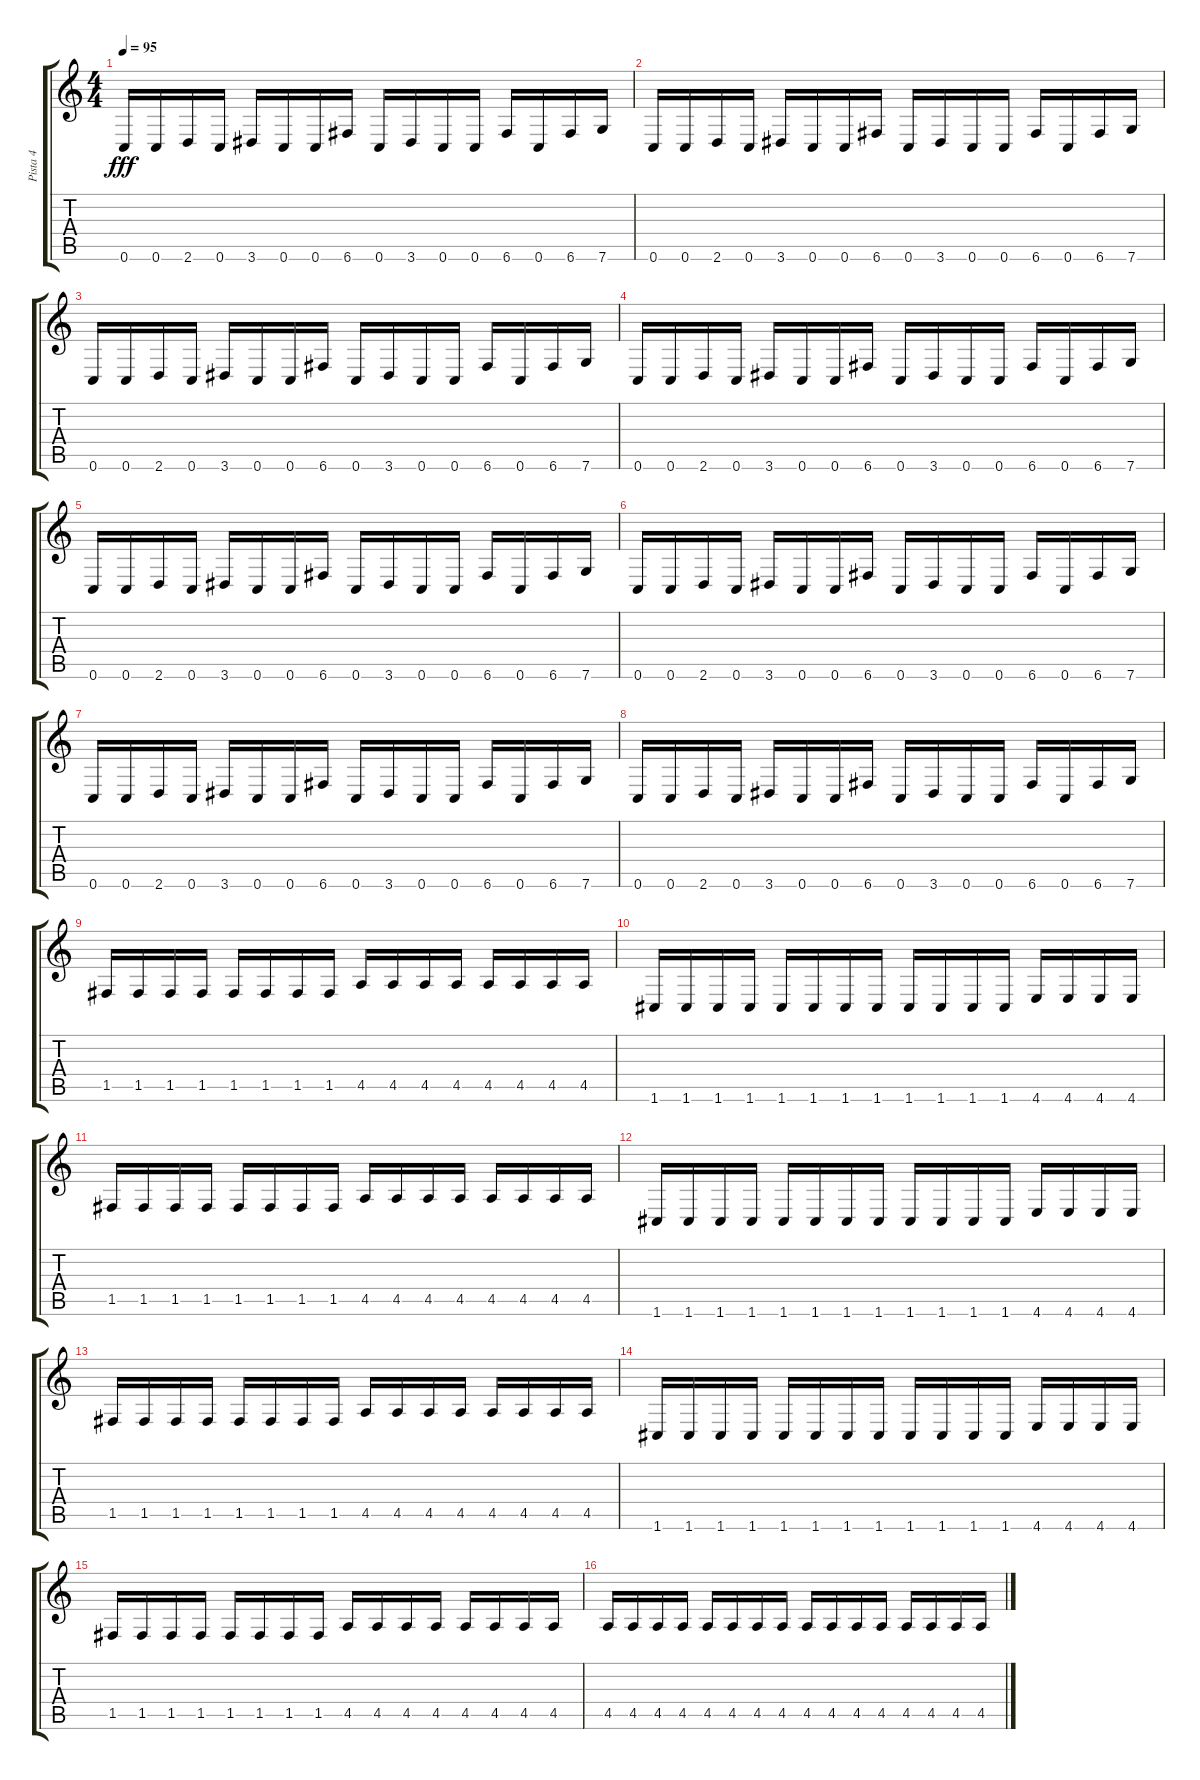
\track ("Pista 4" "Pista 4") {instrument electricbassfinger}
\staff {score tabs}
\tuning (C4 G3 Eb3 Bb2 F2 C2) {hide}
\ts (4 4)
\tempo 95
\clef g2
\ks c
0.6.16{dy fff} 0.6.16 2.6.16 0.6.16 3.6.16 0.6.16 0.6.16 6.6.16 0.6.16 3.6.16 0.6.16 0.6.16 6.6.16 0.6.16 6.6.16 7.6.16 |
0.6.16 0.6.16 2.6.16 0.6.16 3.6.16 0.6.16 0.6.16 6.6.16 0.6.16 3.6.16 0.6.16 0.6.16 6.6.16 0.6.16 6.6.16 7.6.16 |
0.6.16 0.6.16 2.6.16 0.6.16 3.6.16 0.6.16 0.6.16 6.6.16 0.6.16 3.6.16 0.6.16 0.6.16 6.6.16 0.6.16 6.6.16 7.6.16 |
0.6.16 0.6.16 2.6.16 0.6.16 3.6.16 0.6.16 0.6.16 6.6.16 0.6.16 3.6.16 0.6.16 0.6.16 6.6.16 0.6.16 6.6.16 7.6.16 |
0.6.16 0.6.16 2.6.16 0.6.16 3.6.16 0.6.16 0.6.16 6.6.16 0.6.16 3.6.16 0.6.16 0.6.16 6.6.16 0.6.16 6.6.16 7.6.16 |
0.6.16 0.6.16 2.6.16 0.6.16 3.6.16 0.6.16 0.6.16 6.6.16 0.6.16 3.6.16 0.6.16 0.6.16 6.6.16 0.6.16 6.6.16 7.6.16 |
0.6.16 0.6.16 2.6.16 0.6.16 3.6.16 0.6.16 0.6.16 6.6.16 0.6.16 3.6.16 0.6.16 0.6.16 6.6.16 0.6.16 6.6.16 7.6.16 |
0.6.16 0.6.16 2.6.16 0.6.16 3.6.16 0.6.16 0.6.16 6.6.16 0.6.16 3.6.16 0.6.16 0.6.16 6.6.16 0.6.16 6.6.16 7.6.16 |
1.5.16 1.5.16 1.5.16 1.5.16 1.5.16 1.5.16 1.5.16 1.5.16 4.5.16 4.5.16 4.5.16 4.5.16 4.5.16 4.5.16 4.5.16 4.5.16 |
1.6.16 1.6.16 1.6.16 1.6.16 1.6.16 1.6.16 1.6.16 1.6.16 1.6.16 1.6.16 1.6.16 1.6.16 4.6.16 4.6.16 4.6.16 4.6.16 |
1.5.16 1.5.16 1.5.16 1.5.16 1.5.16 1.5.16 1.5.16 1.5.16 4.5.16 4.5.16 4.5.16 4.5.16 4.5.16 4.5.16 4.5.16 4.5.16 |
1.6.16 1.6.16 1.6.16 1.6.16 1.6.16 1.6.16 1.6.16 1.6.16 1.6.16 1.6.16 1.6.16 1.6.16 4.6.16 4.6.16 4.6.16 4.6.16 |
1.5.16 1.5.16 1.5.16 1.5.16 1.5.16 1.5.16 1.5.16 1.5.16 4.5.16 4.5.16 4.5.16 4.5.16 4.5.16 4.5.16 4.5.16 4.5.16 |
1.6.16 1.6.16 1.6.16 1.6.16 1.6.16 1.6.16 1.6.16 1.6.16 1.6.16 1.6.16 1.6.16 1.6.16 4.6.16 4.6.16 4.6.16 4.6.16 |
1.5.16 1.5.16 1.5.16 1.5.16 1.5.16 1.5.16 1.5.16 1.5.16 4.5.16 4.5.16 4.5.16 4.5.16 4.5.16 4.5.16 4.5.16 4.5.16 |
4.5.16 4.5.16 4.5.16 4.5.16 4.5.16 4.5.16 4.5.16 4.5.16 4.5.16 4.5.16 4.5.16 4.5.16 4.5.16 4.5.16 4.5.16 4.5.16
